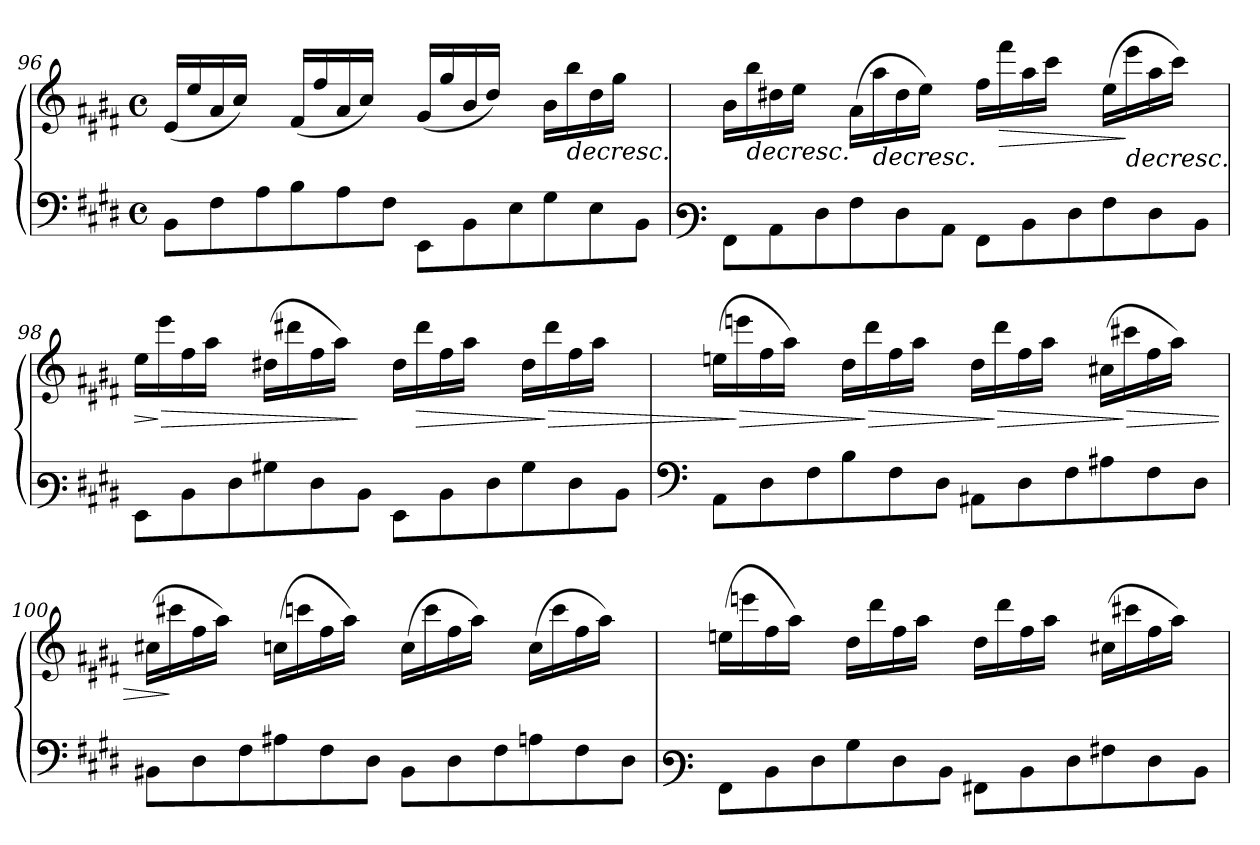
**kern	**kern	**dynam
*part1	*part1	*part1
*staff2	*staff1	*staff1/2
*clefF4	*clefG3	*
*k[f#c#g#d#]	*k[f#c#g#d#]	*
*M4/4	*M4/4	*
*met(c)	*met(c)	*
=96	=96	=96
8BB\L	(<16c#/LL	.
.	16cc#/	.
8F#\	16f#/	.
.	16a/JJ)	.
8A\	8ryy	.
8B\	(<16d#/LL	.
.	16dd#/	.
8A\	16f#/	.
.	16a/JJ)	.
8F#\J	8ryy	.
8EE\L	(<16e/LL	.
.	16ee/	.
8BB\	16g#/	.
.	16b/JJ)	.
8E\	8ryy	.
8G#\	16g#\LL	.
!	!	!LO:HP:b
.	16gg#\	>
8E\	16b\	.
.	16ee\JJ	.
8BB\J	8ryy	.
!!LO:LB:g=z
=97	=97	=97
*clefF3	*	*
8AA\L	16g#\LL	.
!	!	!LO:HP:b
.	16gg#\	>
8C#\	16b#X\	.
.	16cc#\JJ	.
8F#\	8ryy	.
8A\	(>16f#\LL	.
!	!	!LO:HP:b
.	16ff#\	>
8F#\	16b#\	.
.	16cc#\JJ)	.
8C#\J	8ryy	.
8AA\L	16dd#\LL	.
!	!	!LO:HP:b
.	16ddd#\	>
8D#\	16ff#\	.
.	16aa\JJ	.
8F#\	8ryy	.
8A\	(>16cc#\LL	.
!	!	!LO:HP:n=1:b
.	16ccc#\	] >
8F#\	16ff#\	.
.	16aa\JJ)	.
8D#\J	8ryy	.
=98	=98	=98
!	!	!LO:HP:b
8GG#\L	16cc#\LL	>
!	!	!LO:HP:n=1:b
.	16ccc#\	] >
8D#\	16dd#\	.
.	16ff#\JJ	.
8F#\	8ryy	.
8B#X\	(>16b#X\LL	.
.	16bb#X\	.
8F#\	16dd#\	.
.	16ff#\JJ)	.
8D#\J	8ryy	]
8GG#\L	16b#\LL	.
!	!	!LO:HP:n=1:b
.	16bb#\	] >
8D#\	16dd#\	.
.	16ff#\JJ	.
8F#\	8ryy	.
8B#\	16b#\LL	.
!	!	!LO:HP:n=1:b
.	16bb#\	] >
8F#\	16dd#\	.
.	16ff#\JJ	.
8D#\J	8ryy	.
!!LO:LB:g=z
=99	=99	=99
*clefF4	*	*
8AA\L	(>16ccn\LL	.
!	!	!LO:HP:n=1:b
.	16cccn\	] >
8D#\	16dd#\	.
.	16ff#\JJ)	.
8F#\	8ryy	.
8B\	16b\LL	.
!	!	!LO:HP:n=1:b
.	16bb\	] >
8F#\	16dd#\	.
.	16ff#\JJ	.
8D#\J	8ryy	.
8AA#X\L	16b\LL	.
!	!	!LO:HP:n=1:b
.	16bb\	] >
8D#\	16dd#\	.
.	16ff#\JJ	.
8F#\	8ryy	.
8A#X\	(>16a#X\LL	.
!	!	!LO:HP:n=1:b
.	16aa#X\	] >
8F#\	16dd#\	.
.	16ff#\JJ)	.
8D#\J	8ryy	.
=100	=100	=100
8BB#X\L	(>16a#X\LL	.
.	16aa#X\	]
8D#\	16dd#\	.
.	16ff#\JJ)	.
8F#\	8ryy	.
8A#\	(>16an\LL	.
.	16aan\	]
8F#\	16dd#\	.
.	16ff#\JJ)	.
8D#\J	8ryy	.
8BB#\L	(>16a\LL	.
.	16aa\	]
8D#\	16dd#\	.
.	16ff#\JJ)	.
8F#\	8ryy	.
8A\	(>16a\LL	.
.	16aa\	]
8F#\	16dd#\	.
.	16ff#\JJ)	.
8D#\J	8ryy	.
!!LO:LB:g=z
=101	=101	=101
*clefF3	*	*
8AA\L	(>16ccn\LL	.
.	16cccn\	.
8D#\	16dd#\	.
.	16ff#\JJ)	.
8F#\	8ryy	.
8B\	16b\LL	.
.	16bb\	.
8F#\	16dd#\	.
.	16ff#\JJ	.
8D#\J	8ryy	.
8AA#X\L	16b\LL	.
.	16bb\	.
8D#\	16dd#\	.
.	16ff#\JJ	.
8F#\	8ryy	.
8A#X\	(>16a#X\LL	.
.	16aa#X\	.
8F#\	16dd#\	.
.	16ff#\JJ)	.
8D#\J	8ryy	.
=	=	=
*-	*-	*-
